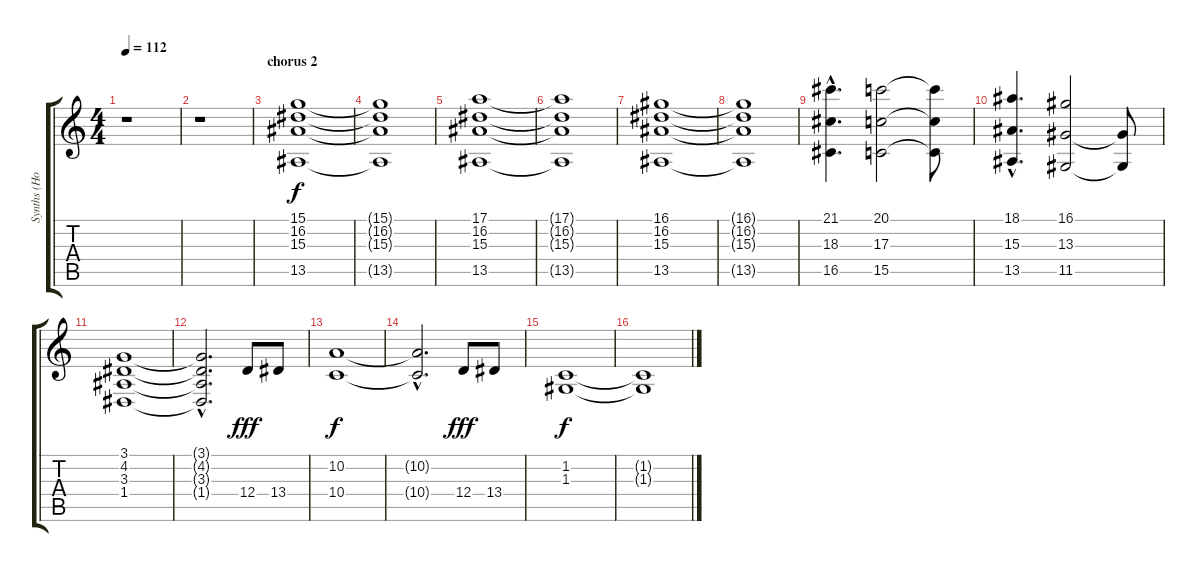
\track ("Synths (Hogson)" "Synths (Ho") {instrument stringensemble1}
\staff {score tabs}
\tuning (E4 B3 G3 D3 A2 E2) {hide}
\ts (4 4)
\tempo 112
\clef g2
\ks c
r.1{dy f} |
r.1 |
\section ("" "chorus 2")
(15.1 16.2 15.3 13.5).1{volume 8 instrument stringensemble1} |
(15.1{t} 16.2{t} 15.3{t} 13.5{t}).1 |
(17.1 16.2 15.3 13.5).1 |
(17.1{t} 16.2{t} 15.3{t} 13.5{t}).1 |
(16.1 16.2 15.3 13.5).1 |
(16.1{t} 16.2{t} 15.3{t} 13.5{t}).1 |
(21.1{hac} 18.3{hac} 16.5{hac}).4{d} (20.1 17.3 15.5).2 (20.1{t} 17.3{t} 15.5{t}).8 |
(18.1{hac} 15.3{hac} 13.5{hac}).4{d} (16.1 13.3 11.5).2 (13.3{t} 11.5{t}).8 |
(3.1 4.2 3.3 1.4).1 |
(3.1{hac t} 4.2{hac t} 3.3{hac t} 1.4{hac t}).2{d} 12.4.8{dy fff} 13.4.8 |
(10.2 10.4).1{dy f} |
(10.2{hac t} 10.4{hac t}).2{d} 12.4.8{dy fff} 13.4.8 |
(1.2 1.3).1{dy f} |
(1.2{t} 1.3{t}).1
